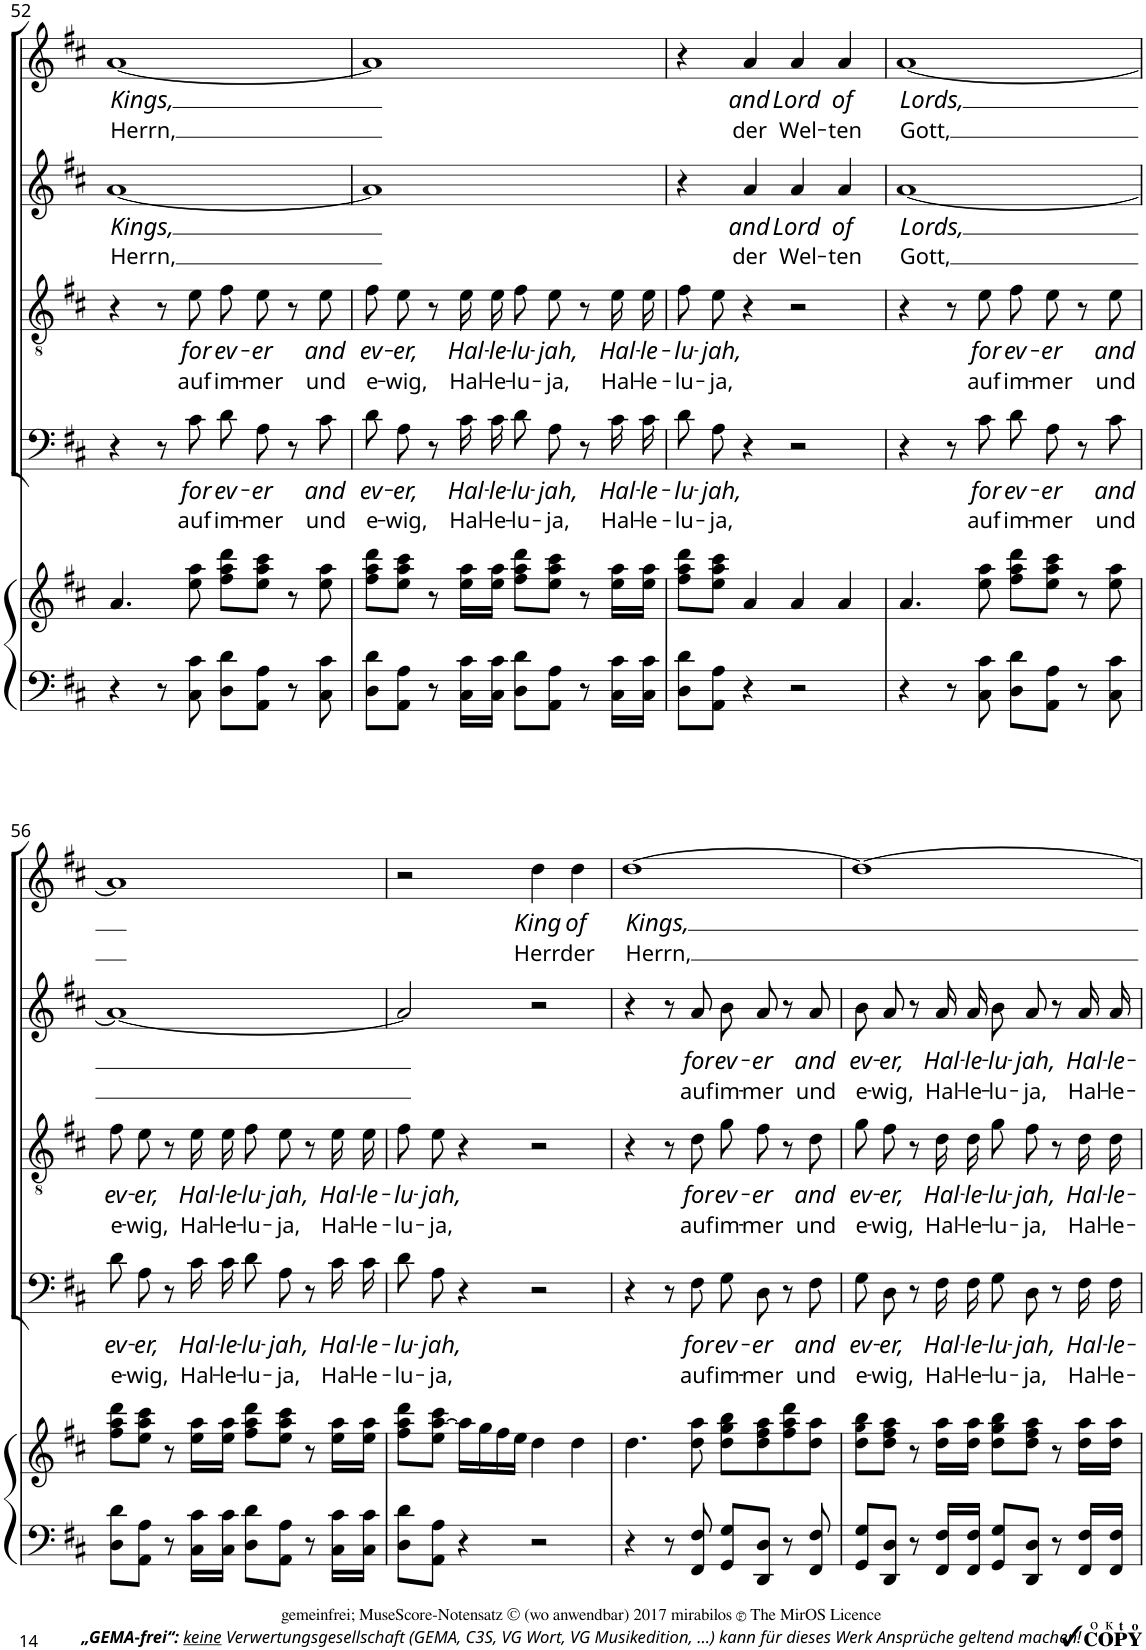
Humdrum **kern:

**kern	**kern	**kern	**text	**text	**kern	**text	**text	**kern	**text	**text	**kern	**text	**text
*part5	*part5	*part4	*part4	*part4	*part3	*part3	*part3	*part2	*part2	*part2	*part1	*part1	*part1
*staff6	*staff5	*staff4	*staff4	*staff4	*staff3	*staff3	*staff3	*staff2	*staff2	*staff2	*staff1	*staff1	*staff1
*I"Cembalo	*	*I"Baß	*	*	*I"Tenor	*	*	*I"Alt	*	*	*I"Sopran	*	*
!!LO:PB:g=z
*clefF4	*clefG2	*clefF4	*	*	*clefGv2	*	*	*clefG2	*	*	*clefG2	*	*
*k[f#c#]	*k[f#c#]	*k[f#c#]	*	*	*k[f#c#]	*	*	*k[f#c#]	*	*	*k[f#c#]	*	*
*M4/4	*M4/4	*M4/4	*	*	*M4/4	*	*	*M4/4	*	*	*M4/4	*	*
*met(c)	*met(c)	*met(c)	*	*	*met(c)	*	*	*met(c)	*	*	*met(c)	*	*
=52	=52	=52	=52	=52	=52	=52	=52	=52	=52	=52	=52	=52	=52
!	!	!	!	!	!	!	!	!	!LO:LY:b	!LO:LY:b	!	!LO:LY:b	!LO:LY:b
4r	4.a/	4r	.	.	4r	.	.	[1a	Kings,	Herrn,	[1a	Kings,	Herrn,
8r	.	8r	.	.	8r	.	.	.	.	.	.	.	.
!	!	!	!LO:LY:b	!LO:LY:b	!	!LO:LY:b	!LO:LY:b	!	!	!	!	!	!
8C#\ 8c#\	8ee\ 8aa\	8c#\	for	auf	8e\	for	auf	.	.	.	.	.	.
!	!	!	!LO:LY:b	!LO:LY:b	!	!LO:LY:b	!LO:LY:b	!	!	!	!	!	!
8D\ 8d\L	8ff#\ 8aa\ 8ddd\L	8d\L	ev-	im-	8f#\L	ev-	im-	.	.	.	.	.	.
!	!	!	!LO:LY:b	!LO:LY:b	!	!LO:LY:b	!LO:LY:b	!	!	!	!	!	!
8AA\ 8A\J	8ee\ 8aa\ 8ccc#\J	8A\J	-er	-mer	8e\J	-er	-mer	.	.	.	.	.	.
8r	8r	8r	.	.	8r	.	.	.	.	.	.	.	.
!	!	!	!LO:LY:b	!LO:LY:b	!	!LO:LY:b	!LO:LY:b	!	!	!	!	!	!
8C#\ 8c#\	8ee\ 8aa\	8c#\	and	und	8e\	and	und	.	.	.	.	.	.
=53	=53	=53	=53	=53	=53	=53	=53	=53	=53	=53	=53	=53	=53
!	!	!	!LO:LY:b	!LO:LY:b	!	!LO:LY:b	!LO:LY:b	!	!	!	!	!	!
8D\ 8d\L	8ff#\ 8aa\ 8ddd\L	8d\L	ev-	e-	8f#\L	ev-	e-	1a]	.	.	1a]	.	.
!	!	!	!LO:LY:b	!LO:LY:b	!	!LO:LY:b	!LO:LY:b	!	!	!	!	!	!
8AA\ 8A\J	8ee\ 8aa\ 8ccc#\J	8A\J	-er,	-wig,	8e\J	-er,	-wig,	.	.	.	.	.	.
8r	8r	8r	.	.	8r	.	.	.	.	.	.	.	.
!	!	!	!LO:LY:b	!LO:LY:b	!	!LO:LY:b	!LO:LY:b	!	!	!	!	!	!
16C#\ 16c#\LL	16ee\ 16aa\LL	16c#\LL	Hal-	Hal-	16e\LL	Hal-	Hal-	.	.	.	.	.	.
!	!	!	!LO:LY:b	!LO:LY:b	!	!LO:LY:b	!LO:LY:b	!	!	!	!	!	!
16C#\ 16c#\JJ	16ee\ 16aa\JJ	16c#\JJ	-le-	-le-	16e\JJ	-le-	-le-	.	.	.	.	.	.
!	!	!	!LO:LY:b	!LO:LY:b	!	!LO:LY:b	!LO:LY:b	!	!	!	!	!	!
8D\ 8d\L	8ff#\ 8aa\ 8ddd\L	8d\L	-lu-	-lu-	8f#\L	-lu-	-lu-	.	.	.	.	.	.
!	!	!	!LO:LY:b	!LO:LY:b	!	!LO:LY:b	!LO:LY:b	!	!	!	!	!	!
8AA\ 8A\J	8ee\ 8aa\ 8ccc#\J	8A\J	-jah,	-ja,	8e\J	-jah,	-ja,	.	.	.	.	.	.
8r	8r	8r	.	.	8r	.	.	.	.	.	.	.	.
!	!	!	!LO:LY:b	!LO:LY:b	!	!LO:LY:b	!LO:LY:b	!	!	!	!	!	!
16C#\ 16c#\LL	16ee\ 16aa\LL	16c#\LL	Hal-	Hal-	16e\LL	Hal-	Hal-	.	.	.	.	.	.
!	!	!	!LO:LY:b	!LO:LY:b	!	!LO:LY:b	!LO:LY:b	!	!	!	!	!	!
16C#\ 16c#\JJ	16ee\ 16aa\JJ	16c#\JJ	-le-	-le-	16e\JJ	-le-	-le-	.	.	.	.	.	.
=54	=54	=54	=54	=54	=54	=54	=54	=54	=54	=54	=54	=54	=54
!	!	!	!LO:LY:b	!LO:LY:b	!	!LO:LY:b	!LO:LY:b	!	!	!	!	!	!
8D\ 8d\L	8ff#\ 8aa\ 8ddd\L	8d\L	-lu-	-lu-	8f#\L	-lu-	-lu-	4r	.	.	4r	.	.
!	!	!	!LO:LY:b	!LO:LY:b	!	!LO:LY:b	!LO:LY:b	!	!	!	!	!	!
8AA\ 8A\J	8ee\ 8aa\ 8ccc#\J	8A\J	-jah,	-ja,	8e\J	-jah,	-ja,	.	.	.	.	.	.
!	!	!	!	!	!	!	!	!	!LO:LY:b	!LO:LY:b	!	!LO:LY:b	!LO:LY:b
4r	4a/	4r	.	.	4r	.	.	4a/	and	der	4a/	and	der
!	!	!	!	!	!	!	!	!	!LO:LY:b	!LO:LY:b	!	!LO:LY:b	!LO:LY:b
2r	4a/	2r	.	.	2r	.	.	4a/	Lord	Wel-	4a/	Lord	Wel-
!	!	!	!	!	!	!	!	!	!LO:LY:b	!LO:LY:b	!	!LO:LY:b	!LO:LY:b
.	4a/	.	.	.	.	.	.	4a/	of	-ten	4a/	of	-ten
=55	=55	=55	=55	=55	=55	=55	=55	=55	=55	=55	=55	=55	=55
!	!	!	!	!	!	!	!	!	!LO:LY:b	!LO:LY:b	!	!LO:LY:b	!LO:LY:b
4r	4.a/	4r	.	.	4r	.	.	[1a	Lords,	Gott,	[1a	Lords,	Gott,
8r	.	8r	.	.	8r	.	.	.	.	.	.	.	.
!	!	!	!LO:LY:b	!LO:LY:b	!	!LO:LY:b	!LO:LY:b	!	!	!	!	!	!
8C#\ 8c#\	8ee\ 8aa\	8c#\	for	auf	8e\	for	auf	.	.	.	.	.	.
!	!	!	!LO:LY:b	!LO:LY:b	!	!LO:LY:b	!LO:LY:b	!	!	!	!	!	!
8D\ 8d\L	8ff#\ 8aa\ 8ddd\L	8d\L	ev-	im-	8f#\L	ev-	im-	.	.	.	.	.	.
!	!	!	!LO:LY:b	!LO:LY:b	!	!LO:LY:b	!LO:LY:b	!	!	!	!	!	!
8AA\ 8A\J	8ee\ 8aa\ 8ccc#\J	8A\J	-er	-mer	8e\J	-er	-mer	.	.	.	.	.	.
8r	8r	8r	.	.	8r	.	.	.	.	.	.	.	.
!	!	!	!LO:LY:b	!LO:LY:b	!	!LO:LY:b	!LO:LY:b	!	!	!	!	!	!
8C#\ 8c#\	8ee\ 8aa\	8c#\	and	und	8e\	and	und	.	.	.	.	.	.
!!LO:LB:g=z
=56	=56	=56	=56	=56	=56	=56	=56	=56	=56	=56	=56	=56	=56
!	!	!	!LO:LY:b	!LO:LY:b	!	!LO:LY:b	!LO:LY:b	!	!	!	!	!	!
8D\ 8d\L	8ff#\ 8aa\ 8ddd\L	8d\L	ev-	e-	8f#\L	ev-	e-	1a_	.	.	1a]	.	.
!	!	!	!LO:LY:b	!LO:LY:b	!	!LO:LY:b	!LO:LY:b	!	!	!	!	!	!
8AA\ 8A\J	8ee\ 8aa\ 8ccc#\J	8A\J	-er,	-wig,	8e\J	-er,	-wig,	.	.	.	.	.	.
8r	8r	8r	.	.	8r	.	.	.	.	.	.	.	.
!	!	!	!LO:LY:b	!LO:LY:b	!	!LO:LY:b	!LO:LY:b	!	!	!	!	!	!
16C#\ 16c#\LL	16ee\ 16aa\LL	16c#\LL	Hal-	Hal-	16e\LL	Hal-	Hal-	.	.	.	.	.	.
!	!	!	!LO:LY:b	!LO:LY:b	!	!LO:LY:b	!LO:LY:b	!	!	!	!	!	!
16C#\ 16c#\JJ	16ee\ 16aa\JJ	16c#\JJ	-le-	-le-	16e\JJ	-le-	-le-	.	.	.	.	.	.
!	!	!	!LO:LY:b	!LO:LY:b	!	!LO:LY:b	!LO:LY:b	!	!	!	!	!	!
8D\ 8d\L	8ff#\ 8aa\ 8ddd\L	8d\L	-lu-	-lu-	8f#\L	-lu-	-lu-	.	.	.	.	.	.
!	!	!	!LO:LY:b	!LO:LY:b	!	!LO:LY:b	!LO:LY:b	!	!	!	!	!	!
8AA\ 8A\J	8ee\ 8aa\ 8ccc#\J	8A\J	-jah,	-ja,	8e\J	-jah,	-ja,	.	.	.	.	.	.
8r	8r	8r	.	.	8r	.	.	.	.	.	.	.	.
!	!	!	!LO:LY:b	!LO:LY:b	!	!LO:LY:b	!LO:LY:b	!	!	!	!	!	!
16C#\ 16c#\LL	16ee\ 16aa\LL	16c#\LL	Hal-	Hal-	16e\LL	Hal-	Hal-	.	.	.	.	.	.
!	!	!	!LO:LY:b	!LO:LY:b	!	!LO:LY:b	!LO:LY:b	!	!	!	!	!	!
16C#\ 16c#\JJ	16ee\ 16aa\JJ	16c#\JJ	-le-	-le-	16e\JJ	-le-	-le-	.	.	.	.	.	.
=57	=57	=57	=57	=57	=57	=57	=57	=57	=57	=57	=57	=57	=57
!	!	!	!LO:LY:b	!LO:LY:b	!	!LO:LY:b	!LO:LY:b	!	!	!	!	!	!
8D\ 8d\L	8ff#\ 8aa\ 8ddd\L	8d\L	-lu-	-lu-	8f#\L	-lu-	-lu-	2a/]	.	.	2r	.	.
!	!	!	!LO:LY:b	!LO:LY:b	!	!LO:LY:b	!LO:LY:b	!	!	!	!	!	!
8AA\ 8A\J	8ee\ [8aa\ 8ccc#\J	8A\J	-jah,	-ja,	8e\J	-jah,	-ja,	.	.	.	.	.	.
4r	16aa\LL]	4r	.	.	4r	.	.	.	.	.	.	.	.
.	16gg\	.	.	.	.	.	.	.	.	.	.	.	.
.	16ff#\	.	.	.	.	.	.	.	.	.	.	.	.
.	16ee\JJ	.	.	.	.	.	.	.	.	.	.	.	.
!	!	!	!	!	!	!	!	!	!	!	!	!LO:LY:b	!LO:LY:b
2r	4dd\	2r	.	.	2r	.	.	2r	.	.	4dd\	King	Herr
!	!	!	!	!	!	!	!	!	!	!	!	!LO:LY:b	!LO:LY:b
.	4dd\	.	.	.	.	.	.	.	.	.	4dd\	of	der
=58	=58	=58	=58	=58	=58	=58	=58	=58	=58	=58	=58	=58	=58
!	!	!	!	!	!	!	!	!	!	!	!	!LO:LY:b	!LO:LY:b
4r	4.dd\	4r	.	.	4r	.	.	4r	.	.	[1dd	Kings,	Herrn,
8r	.	8r	.	.	8r	.	.	8r	.	.	.	.	.
!	!	!	!LO:LY:b	!LO:LY:b	!	!LO:LY:b	!LO:LY:b	!	!LO:LY:b	!LO:LY:b	!	!	!
8FF#/ 8F#/	8dd\ 8aa\	8F#\	for	auf	8d\	for	auf	8a/	for	auf	.	.	.
!	!	!	!LO:LY:b	!LO:LY:b	!	!LO:LY:b	!LO:LY:b	!	!LO:LY:b	!LO:LY:b	!	!	!
8GG/ 8G/L	8dd\ 8gg\ 8bb\L	8G\L	ev-	im-	8g\L	ev-	im-	8b/L	ev-	im-	.	.	.
!	!	!	!LO:LY:b	!LO:LY:b	!	!LO:LY:b	!LO:LY:b	!	!LO:LY:b	!LO:LY:b	!	!	!
8DD/ 8D/J	8dd\ 8ff#\ 8aa\	8D\J	-er	-mer	8f#\J	-er	-mer	8a/J	-er	-mer	.	.	.
8r	8ff#\ 8aa\ 8ddd\	8r	.	.	8r	.	.	8r	.	.	.	.	.
!	!	!	!LO:LY:b	!LO:LY:b	!	!LO:LY:b	!LO:LY:b	!	!LO:LY:b	!LO:LY:b	!	!	!
8FF#/ 8F#/	8dd\ 8aa\J	8F#\	and	und	8d\	and	und	8a/	and	und	.	.	.
=59	=59	=59	=59	=59	=59	=59	=59	=59	=59	=59	=59	=59	=59
!	!	!	!LO:LY:b	!LO:LY:b	!	!LO:LY:b	!LO:LY:b	!	!LO:LY:b	!LO:LY:b	!	!	!
8GG/ 8G/L	8dd\ 8gg!\ 8bb\L	8G\L	ev-	e-	8g\L	ev-	e-	8b/L	ev-	e-	1dd_	.	.
!	!	!	!LO:LY:b	!LO:LY:b	!	!LO:LY:b	!LO:LY:b	!	!LO:LY:b	!LO:LY:b	!	!	!
8DD/ 8D/J	8dd\ 8ff#\ 8aa\J	8D\J	-er,	-wig,	8f#\J	-er,	-wig,	8a/J	-er,	-wig,	.	.	.
8r	8r	8r	.	.	8r	.	.	8r	.	.	.	.	.
!	!	!	!LO:LY:b	!LO:LY:b	!	!LO:LY:b	!LO:LY:b	!	!LO:LY:b	!LO:LY:b	!	!	!
16FF#/ 16F#/LL	16dd\ 16aa\LL	16F#\LL	Hal-	Hal-	16d\LL	Hal-	Hal-	16a/LL	Hal-	Hal-	.	.	.
!	!	!	!LO:LY:b	!LO:LY:b	!	!LO:LY:b	!LO:LY:b	!	!LO:LY:b	!LO:LY:b	!	!	!
16FF#/ 16F#/JJ	16dd\ 16aa\JJ	16F#\JJ	-le-	-le-	16d\JJ	-le-	-le-	16a/JJ	-le-	-le-	.	.	.
!	!	!	!LO:LY:b	!LO:LY:b	!	!LO:LY:b	!LO:LY:b	!	!LO:LY:b	!LO:LY:b	!	!	!
8GG/ 8G/L	8dd\ 8gg\ 8bb\L	8G\L	-lu-	-lu-	8g\L	-lu-	-lu-	8b/L	-lu-	-lu-	.	.	.
!	!	!	!LO:LY:b	!LO:LY:b	!	!LO:LY:b	!LO:LY:b	!	!LO:LY:b	!LO:LY:b	!	!	!
8DD/ 8D/J	8dd\ 8ff#\ 8aa\J	8D\J	-jah,	-ja,	8f#\J	-jah,	-ja,	8a/J	-jah,	-ja,	.	.	.
8r	8r	8r	.	.	8r	.	.	8r	.	.	.	.	.
!	!	!	!LO:LY:b	!LO:LY:b	!	!LO:LY:b	!LO:LY:b	!	!LO:LY:b	!LO:LY:b	!	!	!
16FF#/ 16F#/LL	16dd\ 16aa\LL	16F#\LL	Hal-	Hal-	16d\LL	Hal-	Hal-	16a/LL	Hal-	Hal-	.	.	.
!	!	!	!LO:LY:b	!LO:LY:b	!	!LO:LY:b	!LO:LY:b	!	!LO:LY:b	!LO:LY:b	!	!	!
16FF#/ 16F#/JJ	16dd\ 16aa\JJ	16F#\JJ	-le-	-le-	16d\JJ	-le-	-le-	16a/JJ	-le-	-le-	.	.	.
=	=	=	=	=	=	=	=	=	=	=	=	=	=
*-	*-	*-	*-	*-	*-	*-	*-	*-	*-	*-	*-	*-	*-
